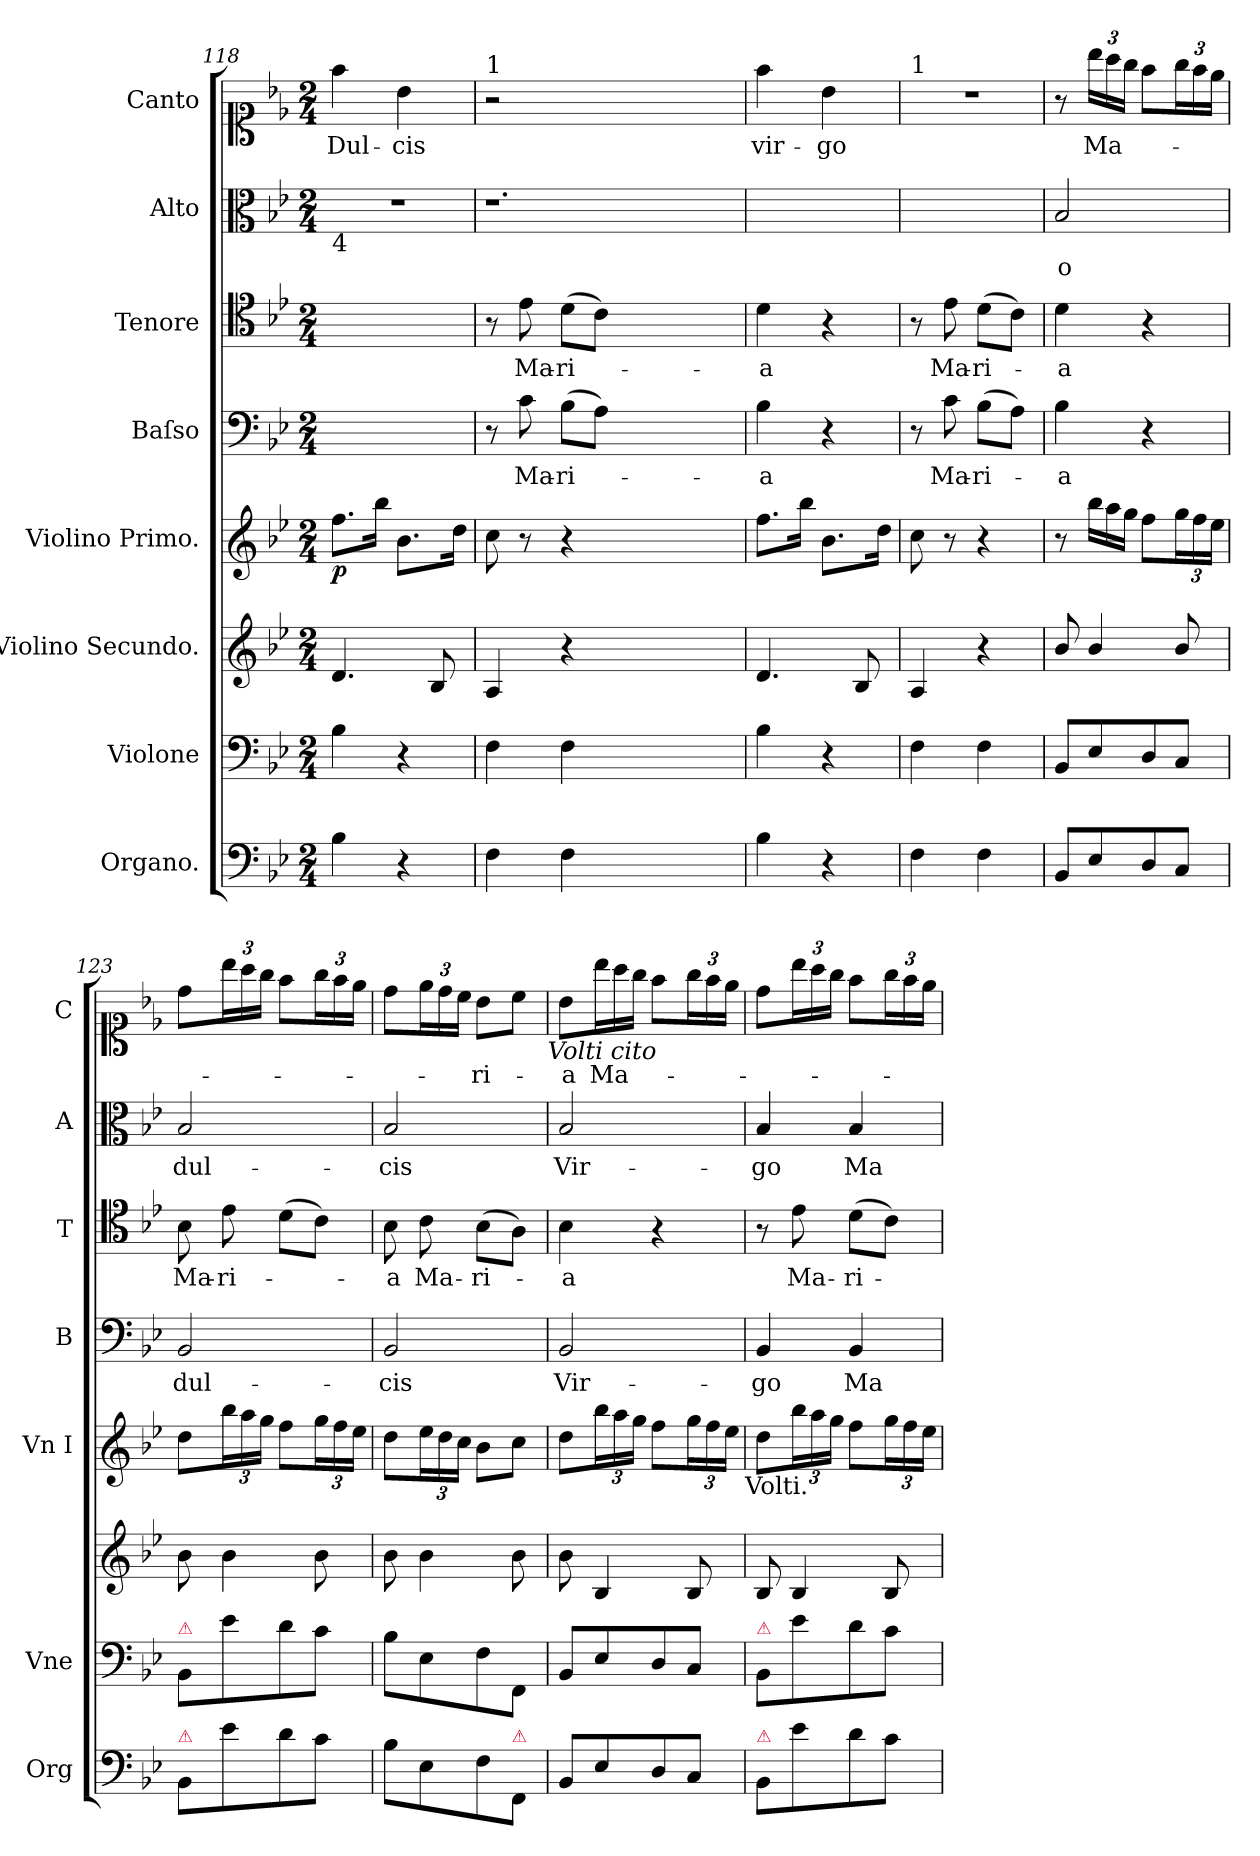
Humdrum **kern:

**kern	**kern	**kern	**kern	**dynam	**kern	**text	**kern	**text	**kern	**text	**kern	**text
*part8	*part7	*part6	*part5	*part5	*part4	*part4	*part3	*part3	*part2	*part2	*part1	*part1
*staff8	*staff7	*staff6	*staff5	*staff5	*staff4	*staff4	*staff3	*staff3	*staff2	*staff2	*staff1	*staff1
*I"Organo.	*I"Violone	*I"Violino Secundo.	*I"Violino Primo.	*	*I"Baſso	*	*I"Tenore	*	*I"Alto	*	*I"Canto	*
*I'Org	*I'Vne	*	*I'Vn I	*	*I'B	*	*I'T	*	*I'A	*	*I'C	*
*clefF4	*clefF4	*clefG2	*clefG2	*	*clefF4	*	*clefC4	*	*clefC3	*	*clefC1	*
*k[b-e-]	*k[b-e-]	*k[b-e-]	*k[b-e-]	*	*k[b-e-]	*	*k[b-e-]	*	*k[b-e-]	*	*k[b-e-]	*
*g:	*g:	*g:	*g:	*	*g:	*	*g:	*	*g:	*	*g:	*
*M2/4	*M2/4	*M2/4	*M2/4	*	*M2/4	*	*M2/4	*	*M2/4	*	*M2/4	*
=118	=118	=118	=118	=118	=118	=118	=118	=118	=118	=118	=118	=118
!	!	!	!	!	!	!	!	!	!LO:TX:b:t=4	!	!	!
!	!	!	!	!LO:DY:b	!	!	!	!	!	!	!	!
4B-\	4B-\	4.d/	8.ff\L	p	2ryy	.	2ryy	.	2r	.	4ff\	Dul-
.	.	.	16bb-\Jk	.	.	.	.	.	.	.	.	.
4r	4r	.	8.b-\L	.	.	.	.	.	.	.	4b-\	-cis
.	.	8B-/	.	.	.	.	.	.	.	.	.	.
.	.	.	16dd\Jk	.	.	.	.	.	.	.	.	.
=119	=119	=119	=119	=119	=119	=119	=119	=119	=119	=119	=119	=119
!	!	!	!	!	!	!	!	!	!	!	!LO:TX:a:t=1	!
4F\	4F\	4A/	8cc\	.	8r	.	8r	.	1.r	.	2r	.
.	.	.	8r	.	8c\	Ma-	8e-\	Ma-	.	.	.	.
4F\	4F\	4r	4r	.	(8B-\L	-ri-	(8d\L	-ri-	.	.	.	.
.	.	.	.	.	8A\J)	.	8c\J)	.	.	.	.	.
1ryy	1ryy	1ryy	1ryy	.	1ryy	.	1ryy	.	.	.	1ryy	.
=120	=120	=120	=120	=120	=120	=120	=120	=120	=120	=120	=120	=120
4B-\	4B-\	4.d/	8.ff\L	.	4B-\	-a	4d\	-a	2ryy	.	4ff\	vir-
.	.	.	16bb-\Jk	.	.	.	.	.	.	.	.	.
4r	4r	.	8.b-\L	.	4r	.	4r	.	.	.	4b-\	-go
.	.	8B-/	.	.	.	.	.	.	.	.	.	.
.	.	.	16dd\Jk	.	.	.	.	.	.	.	.	.
=121	=121	=121	=121	=121	=121	=121	=121	=121	=121	=121	=121	=121
!	!	!	!	!	!	!	!	!	!	!	!LO:TX:a:t=1	!
4F\	4F\	4A/	8cc\	.	8r	.	8r	.	2ryy	.	2r	.
!	!	!	!	!	!	!	!	!LO:LY:i	!	!	!	!
.	.	.	8r	.	8c\	Ma-	8e-\	Ma-	.	.	.	.
!	!	!	!	!	!	!	!	!LO:LY:i	!	!	!	!
4F\	4F\	4r	4r	.	(8B-\L	-ri-	(8d\L	-ri-	.	.	.	.
.	.	.	.	.	8A\J)	.	8c\J)	.	.	.	.	.
=122	=122	=122	=122	=122	=122	=122	=122	=122	=122	=122	=122	=122
!	!	!	!	!	!	!	!	!LO:LY:i	!	!	!	!
8BB-/L	8BB-/L	8b-/	8r	.	4B-\	-a	4d\	-a	2B-/	o	8r	.
*	*	*	*Xtuplet	*	*	*	*	*	*	*	*	*
8E-/	8E-/	4b-/	24bb-\LL	.	.	.	.	.	.	.	24bb-\LL	Ma-
.	.	.	24aa\	.	.	.	.	.	.	.	24aa\	.
.	.	.	24gg\JJ	.	.	.	.	.	.	.	24gg\JJ	.
8D/	8D/	.	8ff\L	.	4r	.	4r	.	.	.	8ff\L	.
*	*	*	*tuplet	*	*	*	*	*	*	*	*	*
8C/J	8C/J	8b-/	24gg\L	.	.	.	.	.	.	.	24gg\L	.
.	.	.	24ff\	.	.	.	.	.	.	.	24ff\	.
.	.	.	24ee-\JJ	.	.	.	.	.	.	.	24ee-\JJ	.
=123	=123	=123	=123	=123	=123	=123	=123	=123	=123	=123	=123	=123
!	!LO:TX:a:color=crimson:t=⚠	!	!	!	!	!	!	!	!	!	!	!
!LO:TX:a:color=crimson:t=⚠	!	!	!	!	!	!	!	!	!	!	!	!
8BB-/L	8BB-/L	8b-\	8dd\L	.	2BB-/	dul-	8B-\	Ma-	2B-/	dul-	8dd\L	.
8e-\	8e-\	4b-\	24bb-\L	.	.	.	8e-\	-ri-	.	.	24bb-\L	.
.	.	.	24aa\	.	.	.	.	.	.	.	24aa\	.
.	.	.	24gg\JJ	.	.	.	.	.	.	.	24gg\JJ	.
8d\	8d\	.	8ff\L	.	.	.	(8d\L	.	.	.	8ff\L	.
8c\J	8c\J	8b-\	24gg\L	.	.	.	8c\J)	.	.	.	24gg\L	.
.	.	.	24ff\	.	.	.	.	.	.	.	24ff\	.
.	.	.	24ee-\JJ	.	.	.	.	.	.	.	24ee-\JJ	.
=124	=124	=124	=124	=124	=124	=124	=124	=124	=124	=124	=124	=124
8B-\L	8B-\L	8b-\	8dd\L	.	2BB-/	-cis	8B-\	-a	2B-/	-cis	8dd\L	.
8E-\	8E-\	4b-\	24ee-\L	.	.	.	8c\	Ma-	.	.	24ee-\L	.
.	.	.	24dd\	.	.	.	.	.	.	.	24dd\	.
.	.	.	24cc\JJ	.	.	.	.	.	.	.	24cc\JJ	.
8F\	8F\	.	8b-\L	.	.	.	(8B-\L	-ri-	.	.	8b-\L	-ri-
!LO:TX:a:color=crimson:t=⚠	!	!	!	!	!	!	!	!	!	!	!	!
8FF/J	8FF/J	8b-\	8cc\J	.	.	.	8A\J)	.	.	.	8cc\J	.
!	!	!	!	!	!	!	!	!	!	!	!LO:TX:b:i:t=Volti cito	!
=125	=125	=125	=125	=125	=125	=125	=125	=125	=125	=125	=125	=125
8BB-/L	8BB-/L	8b-\	8dd\L	.	2BB-/	Vir-	4B-\	-a	2B-/	Vir-	8b-\L	-a
*	*	*	*	*	*	*	*	*	*	*	*Xtuplet	*
8E-/	8E-/	4B-/	24bb-\L	.	.	.	.	.	.	.	24bb-\L	Ma-
.	.	.	24aa\	.	.	.	.	.	.	.	24aa\	.
.	.	.	24gg\JJ	.	.	.	.	.	.	.	24gg\JJ	.
8D/	8D/	.	8ff\L	.	.	.	4r	.	.	.	8ff\L	.
*	*	*	*	*	*	*	*	*	*	*	*tuplet	*
8C/J	8C/J	8B-/	24gg\L	.	.	.	.	.	.	.	24gg\L	.
.	.	.	24ff\	.	.	.	.	.	.	.	24ff\	.
.	.	.	24ee-\JJ	.	.	.	.	.	.	.	24ee-\JJ	.
!	!	!	!LO:TX:b:t=Volti.	!	!	!	!	!	!	!	!	!
=126	=126	=126	=126	=126	=126	=126	=126	=126	=126	=126	=126	=126
!	!LO:TX:a:color=crimson:t=⚠	!	!	!	!	!	!	!	!	!	!	!
!LO:TX:a:color=crimson:t=⚠	!	!	!	!	!	!	!	!	!	!	!	!
8BB-/L	8BB-/L	8B-/	8dd\L	.	4BB-/	-go	8r	.	4B-/	-go	8dd\L	.
8e-\	8e-\	4B-/	24bb-\L	.	.	.	8e-\	Ma-	.	.	24bb-\L	.
.	.	.	24aa\	.	.	.	.	.	.	.	24aa\	.
.	.	.	24gg\JJ	.	.	.	.	.	.	.	24gg\JJ	.
8d\	8d\	.	8ff\L	.	4BB-/	Ma-	(8d\L	-ri-	4B-/	Ma-	8ff\L	.
8c\J	8c\J	8B-/	24gg\L	.	.	.	8c\J)	.	.	.	24gg\L	.
.	.	.	24ff\	.	.	.	.	.	.	.	24ff\	.
.	.	.	24ee-\JJ	.	.	.	.	.	.	.	24ee-\JJ	.
=	=	=	=	=	=	=	=	=	=	=	=	=
*-	*-	*-	*-	*-	*-	*-	*-	*-	*-	*-	*-	*-
